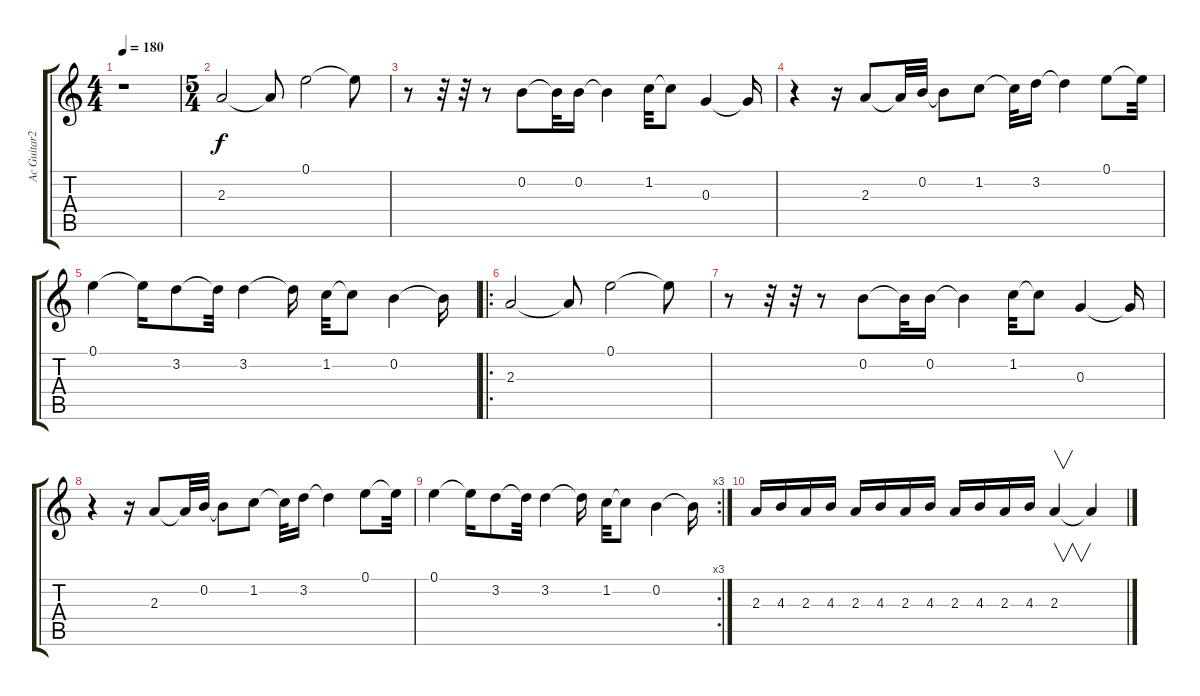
\track ("Ac Guitar2" "Ac Guitar2") {instrument acousticguitarsteel}
\staff {score tabs}
\tuning (E4 B3 G3 D3 A2 E2) {hide}
\ts (4 4)
\tempo 180
\clef g2
\ks c
r.1{dy f} |
\ts (5 4)
2.3.2 2.3{t}.8 0.1.2 0.1{t}.8 |
r.8 r.32 r.32 r.8 0.2.8 0.2{t}.32 0.2.16 0.2{t}.4 1.2.32 1.2{t}.8 0.3.4 0.3{t}.16 |
r.4 r.16 2.3.8 2.3{t}.32 0.2.32 0.2{t}.8 1.2.8 1.2{t}.32 3.2.16 3.2{t}.4 0.1.8 0.1{t}.32 |
0.1.4 0.1{t}.16 3.2.8 3.2{t}.32 3.2.4 3.2{t}.16 1.2.32 1.2{t}.8 0.2.4 0.2{t}.16 |
\ro
2.3.2 2.3{t}.8 0.1.2 0.1{t}.8 |
r.8 r.32 r.32 r.8 0.2.8 0.2{t}.32 0.2.16 0.2{t}.4 1.2.32 1.2{t}.8 0.3.4 0.3{t}.16 |
r.4 r.16 2.3.8 2.3{t}.32 0.2.32 0.2{t}.8 1.2.8 1.2{t}.32 3.2.16 3.2{t}.4 0.1.8 0.1{t}.32 |
\rc 3
0.1.4 0.1{t}.16 3.2.8 3.2{t}.32 3.2.4 3.2{t}.16 1.2.32 1.2{t}.8 0.2.4 0.2{t}.16 |
2.3.16 4.3.16 2.3.16 4.3.16 2.3.16 4.3.16 2.3.16 4.3.16 2.3.16 4.3.16 2.3.16 4.3.16 2.3.4{v} 2.3{t}.4
